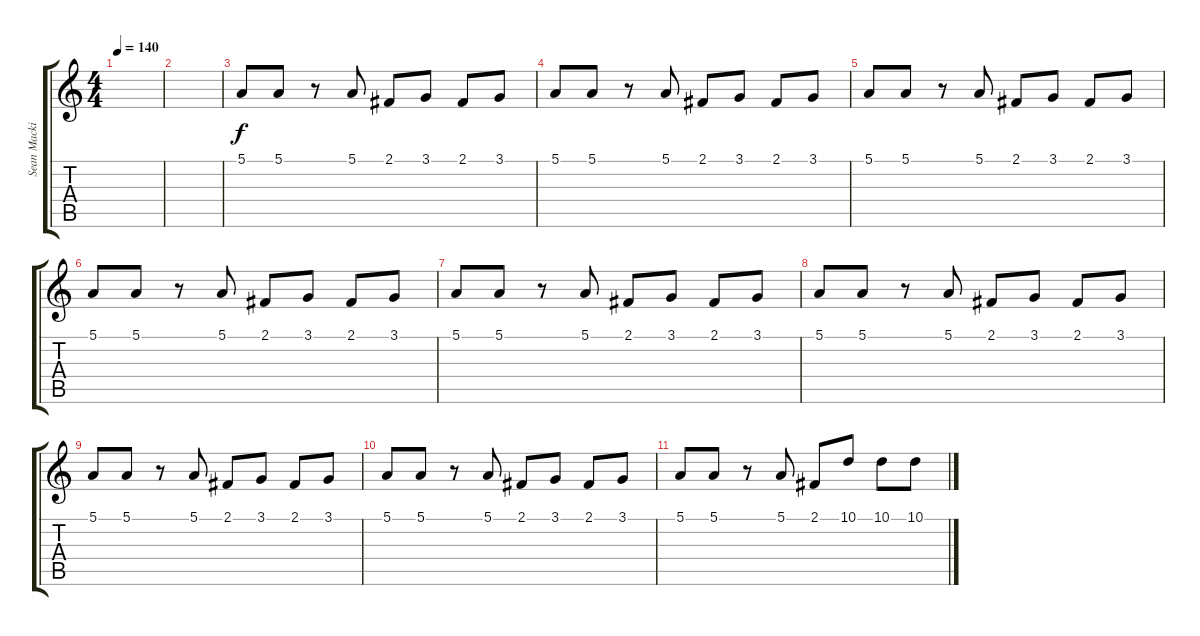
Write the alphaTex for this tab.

\track ("Sean Mackin Violin" "Sean Macki") {instrument violin}
\staff {score tabs}
\tuning (E4 B3 G3 D3 A2 E2) {hide}
\ts (4 4)
\tempo 140
\clef g2
\ks c
|
|
5.1.8 5.1.8 r.8 5.1.8 2.1.8 3.1.8 2.1.8 3.1.8 |
5.1.8 5.1.8 r.8 5.1.8 2.1.8 3.1.8 2.1.8 3.1.8 |
5.1.8 5.1.8 r.8 5.1.8 2.1.8 3.1.8 2.1.8 3.1.8 |
5.1.8 5.1.8 r.8 5.1.8 2.1.8 3.1.8 2.1.8 3.1.8 |
5.1.8 5.1.8 r.8 5.1.8 2.1.8 3.1.8 2.1.8 3.1.8 |
5.1.8 5.1.8 r.8 5.1.8 2.1.8 3.1.8 2.1.8 3.1.8 |
5.1.8 5.1.8 r.8 5.1.8 2.1.8 3.1.8 2.1.8 3.1.8 |
5.1.8 5.1.8 r.8 5.1.8 2.1.8 3.1.8 2.1.8 3.1.8 |
5.1.8 5.1.8 r.8 5.1.8 2.1.8 10.1.8 10.1.8 10.1.8
